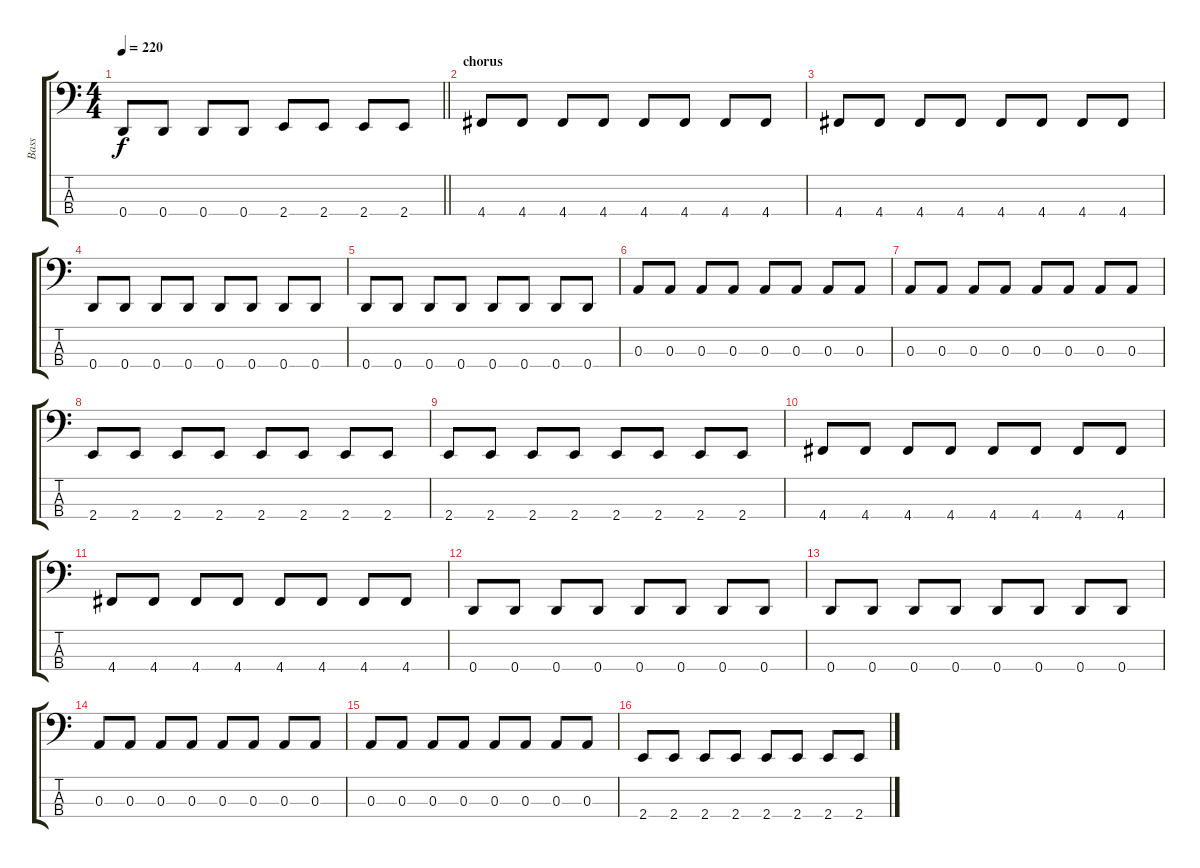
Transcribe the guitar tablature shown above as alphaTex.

\track ("Bass" "Bass") {instrument electricbassfinger}
\staff {score tabs}
\tuning (G2 D2 A1 D1) {hide}
\ts (4 4)
\tempo 220
\clef f4
\barLineRight lightlight
\ks c
0.4.8{dy f} 0.4.8 0.4.8 0.4.8 2.4.8 2.4.8 2.4.8 2.4.8 |
\section ("" "chorus")
4.4.8 4.4.8 4.4.8 4.4.8 4.4.8 4.4.8 4.4.8 4.4.8 |
4.4.8 4.4.8 4.4.8 4.4.8 4.4.8 4.4.8 4.4.8 4.4.8 |
0.4.8 0.4.8 0.4.8 0.4.8 0.4.8 0.4.8 0.4.8 0.4.8 |
0.4.8 0.4.8 0.4.8 0.4.8 0.4.8 0.4.8 0.4.8 0.4.8 |
0.3.8 0.3.8 0.3.8 0.3.8 0.3.8 0.3.8 0.3.8 0.3.8 |
0.3.8 0.3.8 0.3.8 0.3.8 0.3.8 0.3.8 0.3.8 0.3.8 |
2.4.8 2.4.8 2.4.8 2.4.8 2.4.8 2.4.8 2.4.8 2.4.8 |
2.4.8 2.4.8 2.4.8 2.4.8 2.4.8 2.4.8 2.4.8 2.4.8 |
4.4.8 4.4.8 4.4.8 4.4.8 4.4.8 4.4.8 4.4.8 4.4.8 |
4.4.8 4.4.8 4.4.8 4.4.8 4.4.8 4.4.8 4.4.8 4.4.8 |
0.4.8 0.4.8 0.4.8 0.4.8 0.4.8 0.4.8 0.4.8 0.4.8 |
0.4.8 0.4.8 0.4.8 0.4.8 0.4.8 0.4.8 0.4.8 0.4.8 |
0.3.8 0.3.8 0.3.8 0.3.8 0.3.8 0.3.8 0.3.8 0.3.8 |
0.3.8 0.3.8 0.3.8 0.3.8 0.3.8 0.3.8 0.3.8 0.3.8 |
2.4.8 2.4.8 2.4.8 2.4.8 2.4.8 2.4.8 2.4.8 2.4.8
